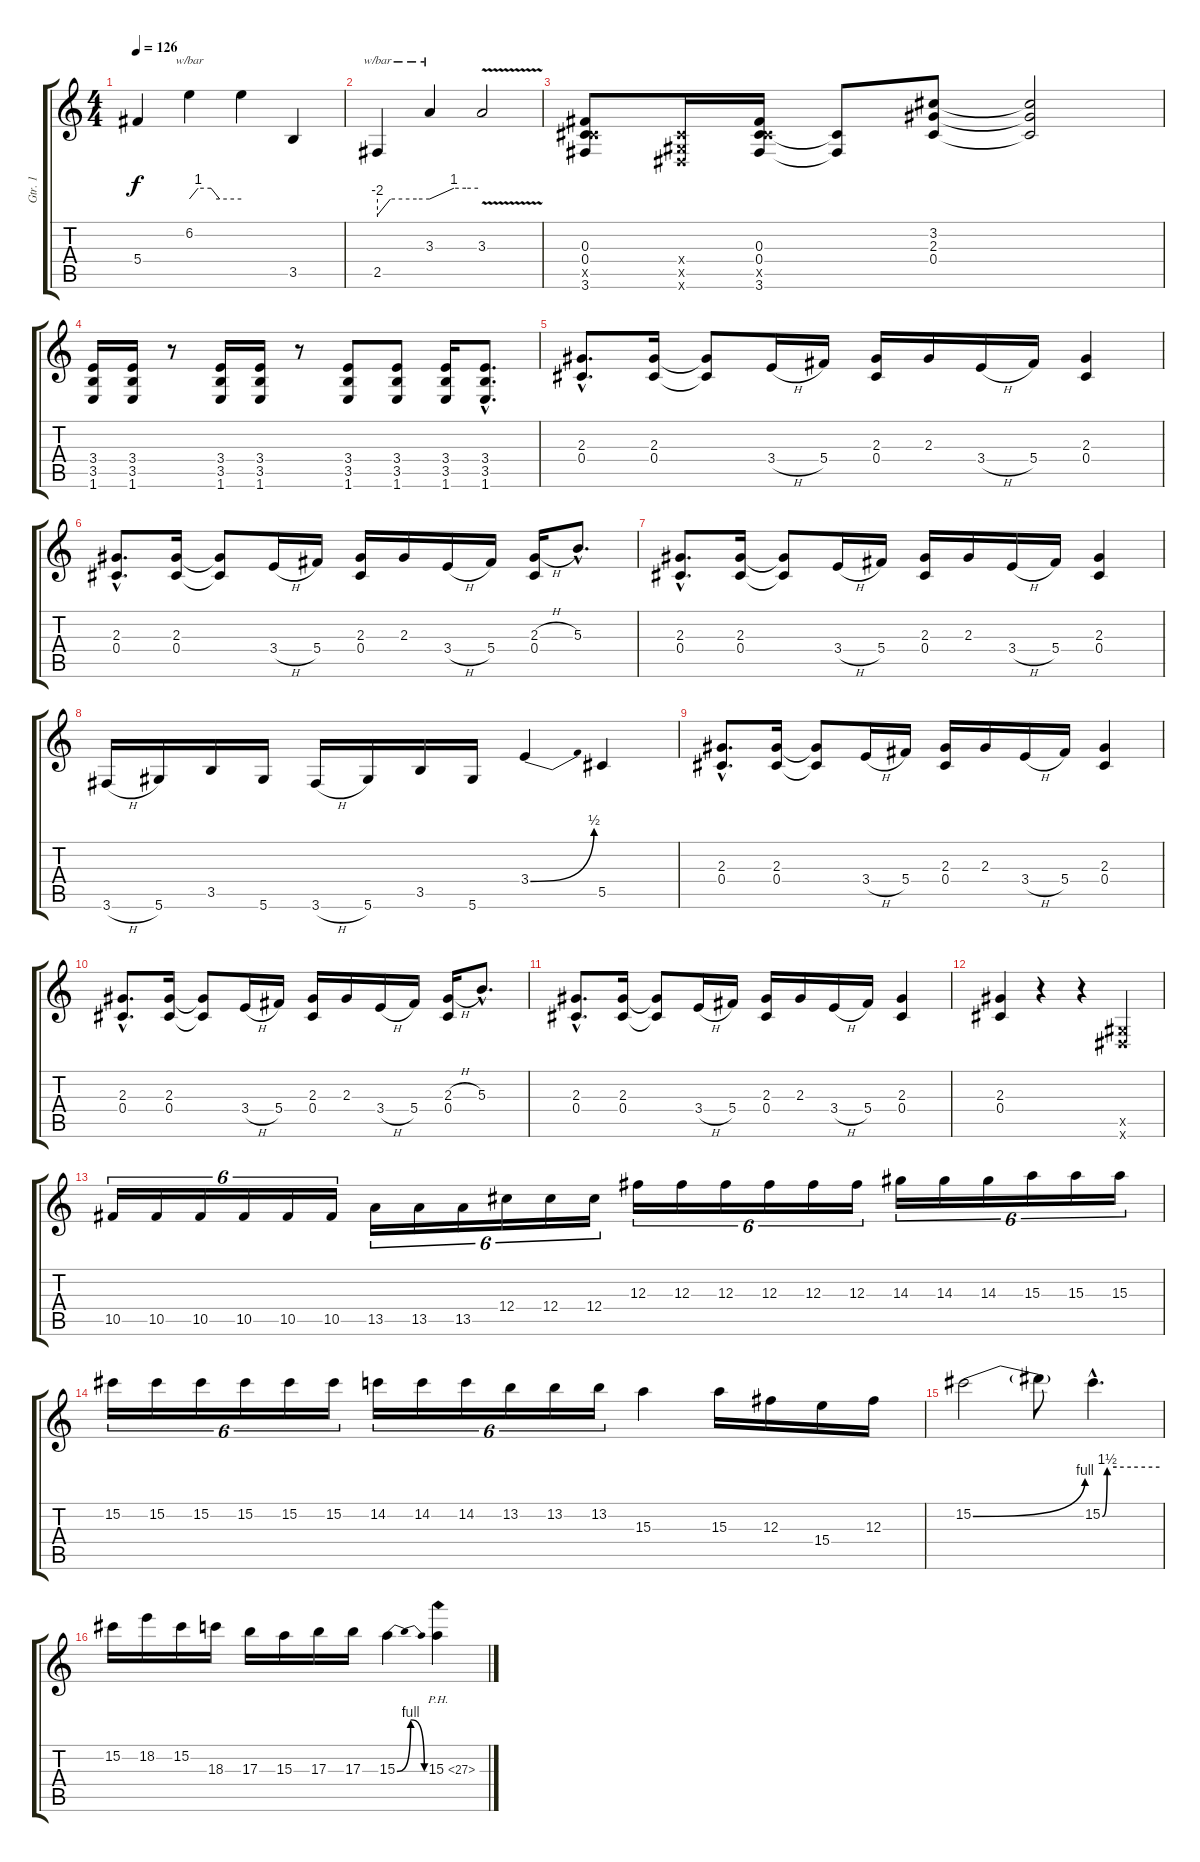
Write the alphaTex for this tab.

\track ("Gtr. 1" "Gtr. 1") {instrument distortionguitar}
\staff {score tabs}
\tuning (Eb4 Bb3 Gb3 Db3 Ab2 Eb2) {hide}
\ts (4 4)
\tempo 126
\clef g2
\ks c
5.4.4{dy f} 6.2.4{tbe (custom default 0 0 10 4 25 4 35 0 60 0)} 6.2{t}.4 3.5.4 |
2.5.4{tbe (custom default 0 -8 15 0 45 0 60 0)} 3.3.4{tbe (custom default 0 0 30 4 45 4 60 4)} 3.3{v}.2 |
(0.3 0.4 5.5{x} 3.6).8 (0.4{x} 0.5{x} 0.6{x}).16 (0.3 0.4 5.5{x} 3.6).16 (0.4{t} 3.6{t}).8 (3.2 2.3 0.4).8 (3.2{t} 2.3{t} 0.4{t}).2 |
(3.4 3.5 1.6).16 (3.4 3.5 1.6).16 r.8 (3.4 3.5 1.6).16 (3.4 3.5 1.6).16 r.8 (3.4 3.5 1.6).8 (3.4 3.5 1.6).8 (3.4 3.5 1.6).16 (3.4{hac} 3.5{hac} 1.6{hac}).8{d} |
(2.3{hac} 0.4{hac}).8{d} (2.3 0.4).16 (2.3{t} 0.4{t}).8 3.4{h}.16 5.4.16 (2.3 0.4).16 2.3.16 3.4{h}.16 5.4.16 (2.3 0.4).4 |
(2.3{hac} 0.4{hac}).8{d} (2.3 0.4).16 (2.3{t} 0.4{t}).8 3.4{h}.16 5.4.16 (2.3 0.4).16 2.3.16 3.4{h}.16 5.4.16 (2.3{h} 0.4).16 5.3{hac}.8{d} |
(2.3{hac} 0.4{hac}).8{d} (2.3 0.4).16 (2.3{t} 0.4{t}).8 3.4{h}.16 5.4.16 (2.3 0.4).16 2.3.16 3.4{h}.16 5.4.16 (2.3 0.4).4 |
3.6{h}.16 5.6.16 3.5.16 5.6.16 3.6{h}.16 5.6.16 3.5.16 5.6.16 3.4{be (bend 0 0 60 2)}.4 5.5.4 |
(2.3{hac} 0.4{hac}).8{d} (2.3 0.4).16 (2.3{t} 0.4{t}).8 3.4{h}.16 5.4.16 (2.3 0.4).16 2.3.16 3.4{h}.16 5.4.16 (2.3 0.4).4 |
(2.3{hac} 0.4{hac}).8{d} (2.3 0.4).16 (2.3{t} 0.4{t}).8 3.4{h}.16 5.4.16 (2.3 0.4).16 2.3.16 3.4{h}.16 5.4.16 (2.3{h} 0.4).16 5.3{hac}.8{d} |
(2.3{hac} 0.4{hac}).8{d} (2.3 0.4).16 (2.3{t} 0.4{t}).8 3.4{h}.16 5.4.16 (2.3 0.4).16 2.3.16 3.4{h}.16 5.4.16 (2.3 0.4).4 |
(2.3 0.4).4 r.4 r.4 (0.5{x} 0.6{x}).4 |
10.5.16{tu (6 4) volume 16} 10.5.16{tu (6 4)} 10.5.16{tu (6 4)} 10.5.16{tu (6 4)} 10.5.16{tu (6 4)} 10.5.16{tu (6 4)} 13.5.16{tu (6 4)} 13.5.16{tu (6 4)} 13.5.16{tu (6 4)} 12.4.16{tu (6 4)} 12.4.16{tu (6 4)} 12.4.16{tu (6 4)} 12.3.16{tu (6 4)} 12.3.16{tu (6 4)} 12.3.16{tu (6 4)} 12.3.16{tu (6 4)} 12.3.16{tu (6 4)} 12.3.16{tu (6 4)} 14.3.16{tu (6 4)} 14.3.16{tu (6 4)} 14.3.16{tu (6 4)} 15.3.16{tu (6 4)} 15.3.16{tu (6 4)} 15.3.16{tu (6 4)} |
15.2.16{tu (6 4)} 15.2.16{tu (6 4)} 15.2.16{tu (6 4)} 15.2.16{tu (6 4)} 15.2.16{tu (6 4)} 15.2.16{tu (6 4)} 14.2.16{tu (6 4)} 14.2.16{tu (6 4)} 14.2.16{tu (6 4)} 13.2.16{tu (6 4)} 13.2.16{tu (6 4)} 13.2.16{tu (6 4)} 15.3.4 15.3.16 12.3.16 15.4.16 12.3.16 |
15.2{be (bend 0 0 60 4)}.2 15.2{t}.8 15.2{be (custom 0 0 5 6 15 6 30 6 60 6) hac}.4{d} |
15.2.16 18.2.16 15.2.16 18.3.16 17.3.16 15.3.16 17.3.16 17.3.16 15.3{be (bendrelease 0 0 30 4 45 4 60 0)}.4 15.3{ph 12}.4
